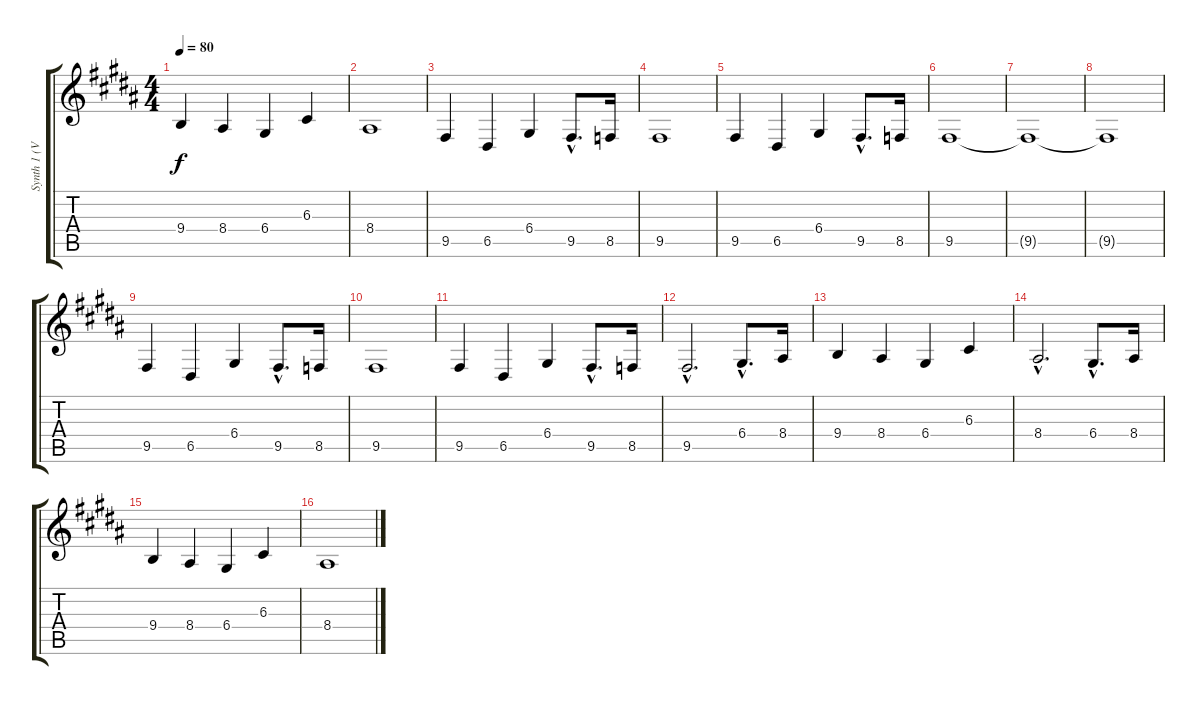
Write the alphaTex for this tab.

\track ("Synth 1 (Voice)" "Synth 1 (V") {instrument pad4choir}
\staff {score tabs}
\tuning (E4 B3 G3 D3 A2 E2) {hide}
\ts (4 4)
\tempo 80
\clef g2
\ks b
9.4.4{dy f} 8.4.4 6.4.4 6.3.4 |
8.4.1 |
9.5.4 6.5.4 6.4.4 9.5{hac}.8{d} 8.5.16 |
9.5.1 |
9.5.4 6.5.4 6.4.4 9.5{hac}.8{d} 8.5.16 |
9.5.1 |
9.5{t}.1 |
9.5{t}.1 |
9.5.4 6.5.4 6.4.4 9.5{hac}.8{d} 8.5.16 |
9.5.1 |
9.5.4 6.5.4 6.4.4 9.5{hac}.8{d} 8.5.16 |
9.5{hac}.2{d} 6.4{hac}.8{d} 8.4.16 |
9.4.4 8.4.4 6.4.4 6.3.4 |
8.4{hac}.2{d} 6.4{hac}.8{d} 8.4.16 |
9.4.4 8.4.4 6.4.4 6.3.4 |
8.4.1
